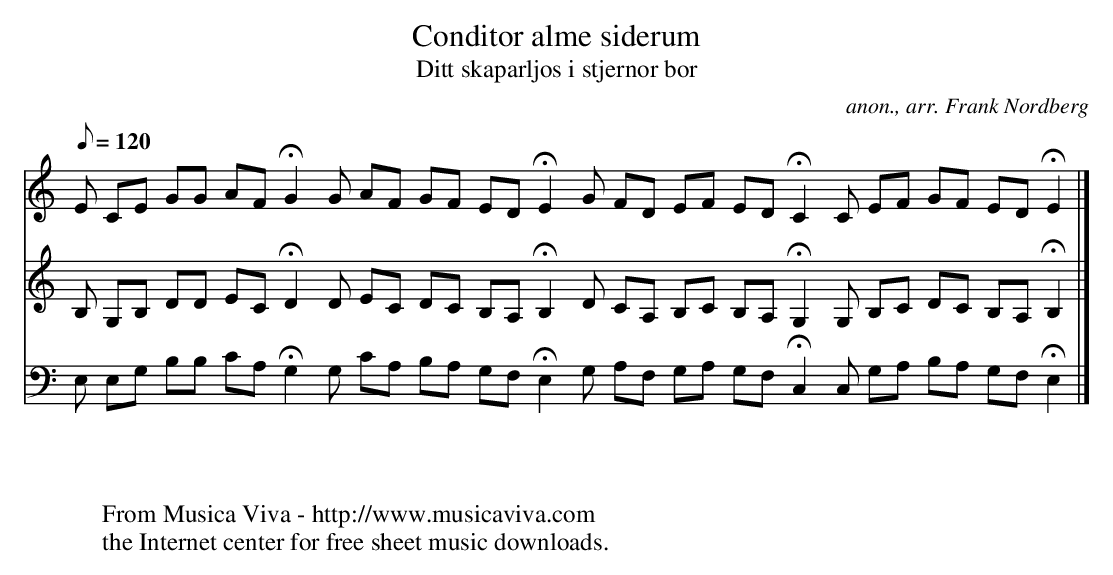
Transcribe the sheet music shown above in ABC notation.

X:1
T:Conditor alme siderum
T:Ditt skaparljos i stjernor bor
C:anon., arr. Frank Nordberg
V:1 Program 1 68 %Oboe
V:2 Program 2 42 %Cello
V:3 Program 3 43 bass %Double bass
M:none
L:1/8
Q:1/8=120
K:Ephr
V:1
E  CE   GG   AF  HG2  G  AF  GF   ED   HE2 G  FD   EF   ED   HC2  C  EF   GF   ED   HE2 |]
V:2
B, G,B, DD   EC  HD2  D  EC  DC   B,A, HB,2 D  CA,  B,C  B,A, HG,2 G, B,C  DC   B,A, HB,2|]
V:3
E, E,G, B,B, CA, HG,2 G, CA, B,A, G,F, HE,2 G, A,F, G,A, G,F, HC,2 C, G,A, B,A, G,F, HE,2|]
W:
W:
W:  From Musica Viva - http://www.musicaviva.com
W:  the Internet center for free sheet music downloads.
